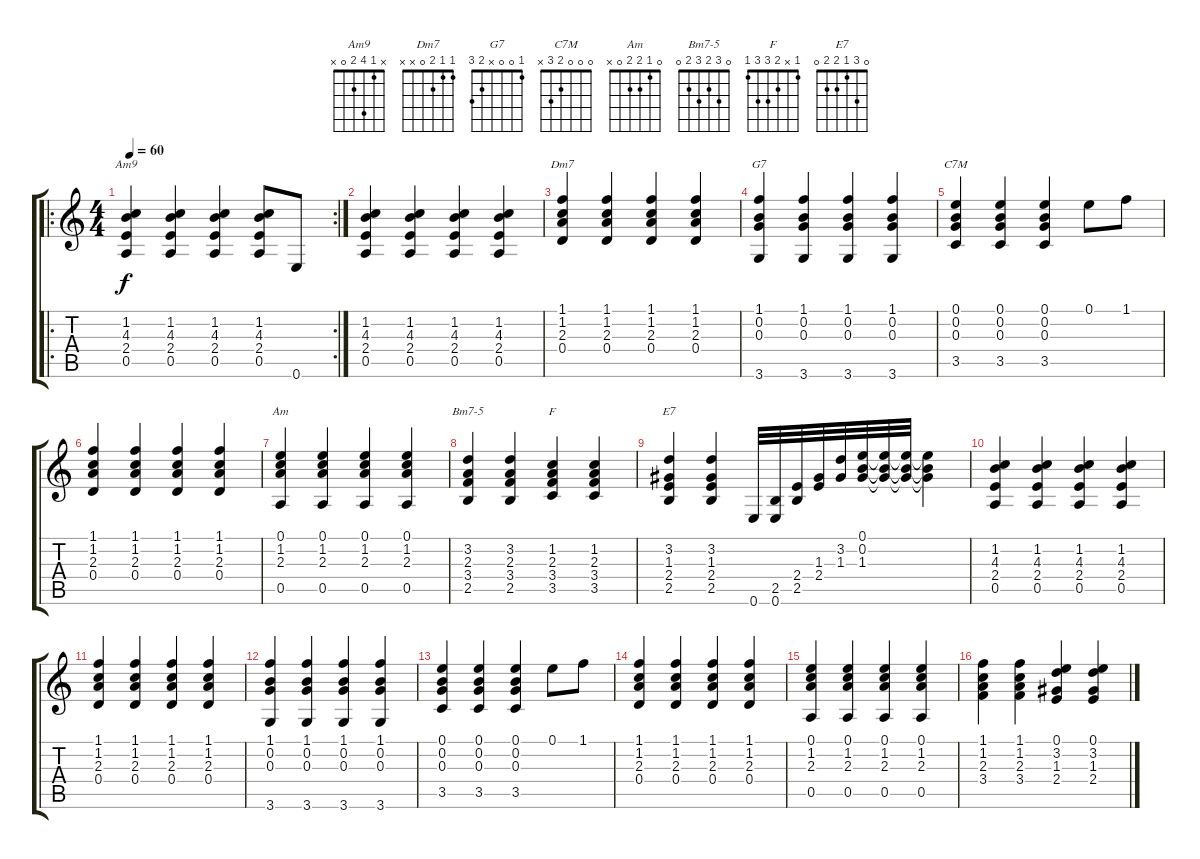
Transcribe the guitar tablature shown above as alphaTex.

\track "" {instrument acousticguitarnylon}
\staff {score tabs}
\tuning (E4 B3 G3 D3 A2 E2) {hide}
\chord ("Am9" x 1 4 2 0 x)
\chord ("Dm7" 1 1 2 0 x x)
\chord ("G7" 1 0 0 x 2 3)
\chord ("C7M" 0 0 0 2 3 x)
\chord ("Am" 0 1 2 2 0 x)
\chord ("Bm7-5" 0 3 2 3 2 0)
\chord ("F" 1 x 2 3 3 1)
\chord ("E7" 0 3 1 2 2 0)
\ro
\rc 2
\ts (4 4)
\tempo 60
\clef g2
\ks c
(1.2 4.3 2.4 0.5).4{ch "Am9" dy f instrument acousticguitarnylon} (1.2 4.3 2.4 0.5).4 (1.2 4.3 2.4 0.5).4 (1.2 4.3 2.4 0.5).8 0.6.8 |
(1.2 4.3 2.4 0.5).4 (1.2 4.3 2.4 0.5).4 (1.2 4.3 2.4 0.5).4 (1.2 4.3 2.4 0.5).4 |
(1.1 1.2 2.3 0.4).4{ch "Dm7"} (1.1 1.2 2.3 0.4).4 (1.1 1.2 2.3 0.4).4 (1.1 1.2 2.3 0.4).4 |
(1.1 0.2 0.3 3.6).4{ch "G7"} (1.1 0.2 0.3 3.6).4 (1.1 0.2 0.3 3.6).4 (1.1 0.2 0.3 3.6).4 |
(0.1 0.2 0.3 3.5).4{ch "C7M"} (0.1 0.2 0.3 3.5).4 (0.1 0.2 0.3 3.5).4 0.1.8 1.1.8 |
(1.1 1.2 2.3 0.4).4 (1.1 1.2 2.3 0.4).4 (1.1 1.2 2.3 0.4).4 (1.1 1.2 2.3 0.4).4 |
(0.1 1.2 2.3 0.5).4{ch "Am"} (0.1 1.2 2.3 0.5).4 (0.1 1.2 2.3 0.5).4 (0.1 1.2 2.3 0.5).4 |
(3.2 2.3 3.4 2.5).4{ch "Bm7-5"} (3.2 2.3 3.4 2.5).4 (1.2 2.3 3.4 3.5).4{ch "F"} (1.2 2.3 3.4 3.5).4 |
(3.2 1.3 2.4 2.5).4{ch "E7"} (3.2 1.3 2.4 2.5).4 0.6.32 (2.5 0.6).32 (2.4 2.5).32 (1.3 2.4).32 (3.2 1.3).32 (0.1 0.2 1.3).32 (0.1{t} 0.2{t} 1.3{t}).32 (0.1{t} 0.2{t} 1.3{t}).32 (0.1{t} 0.2{t} 1.3{t}).4 |
(1.2 4.3 2.4 0.5).4 (1.2 4.3 2.4 0.5).4 (1.2 4.3 2.4 0.5).4 (1.2 4.3 2.4 0.5).4 |
(1.1 1.2 2.3 0.4).4 (1.1 1.2 2.3 0.4).4 (1.1 1.2 2.3 0.4).4 (1.1 1.2 2.3 0.4).4 |
(1.1 0.2 0.3 3.6).4 (1.1 0.2 0.3 3.6).4 (1.1 0.2 0.3 3.6).4 (1.1 0.2 0.3 3.6).4 |
(0.1 0.2 0.3 3.5).4 (0.1 0.2 0.3 3.5).4 (0.1 0.2 0.3 3.5).4 0.1.8 1.1.8 |
(1.1 1.2 2.3 0.4).4 (1.1 1.2 2.3 0.4).4 (1.1 1.2 2.3 0.4).4 (1.1 1.2 2.3 0.4).4 |
(0.1 1.2 2.3 0.5).4 (0.1 1.2 2.3 0.5).4 (0.1 1.2 2.3 0.5).4 (0.1 1.2 2.3 0.5).4 |
(1.1 1.2 2.3 3.4).4 (1.1 1.2 2.3 3.4).4 (0.1 3.2 1.3 2.4).4 (0.1 3.2 1.3 2.4).4
